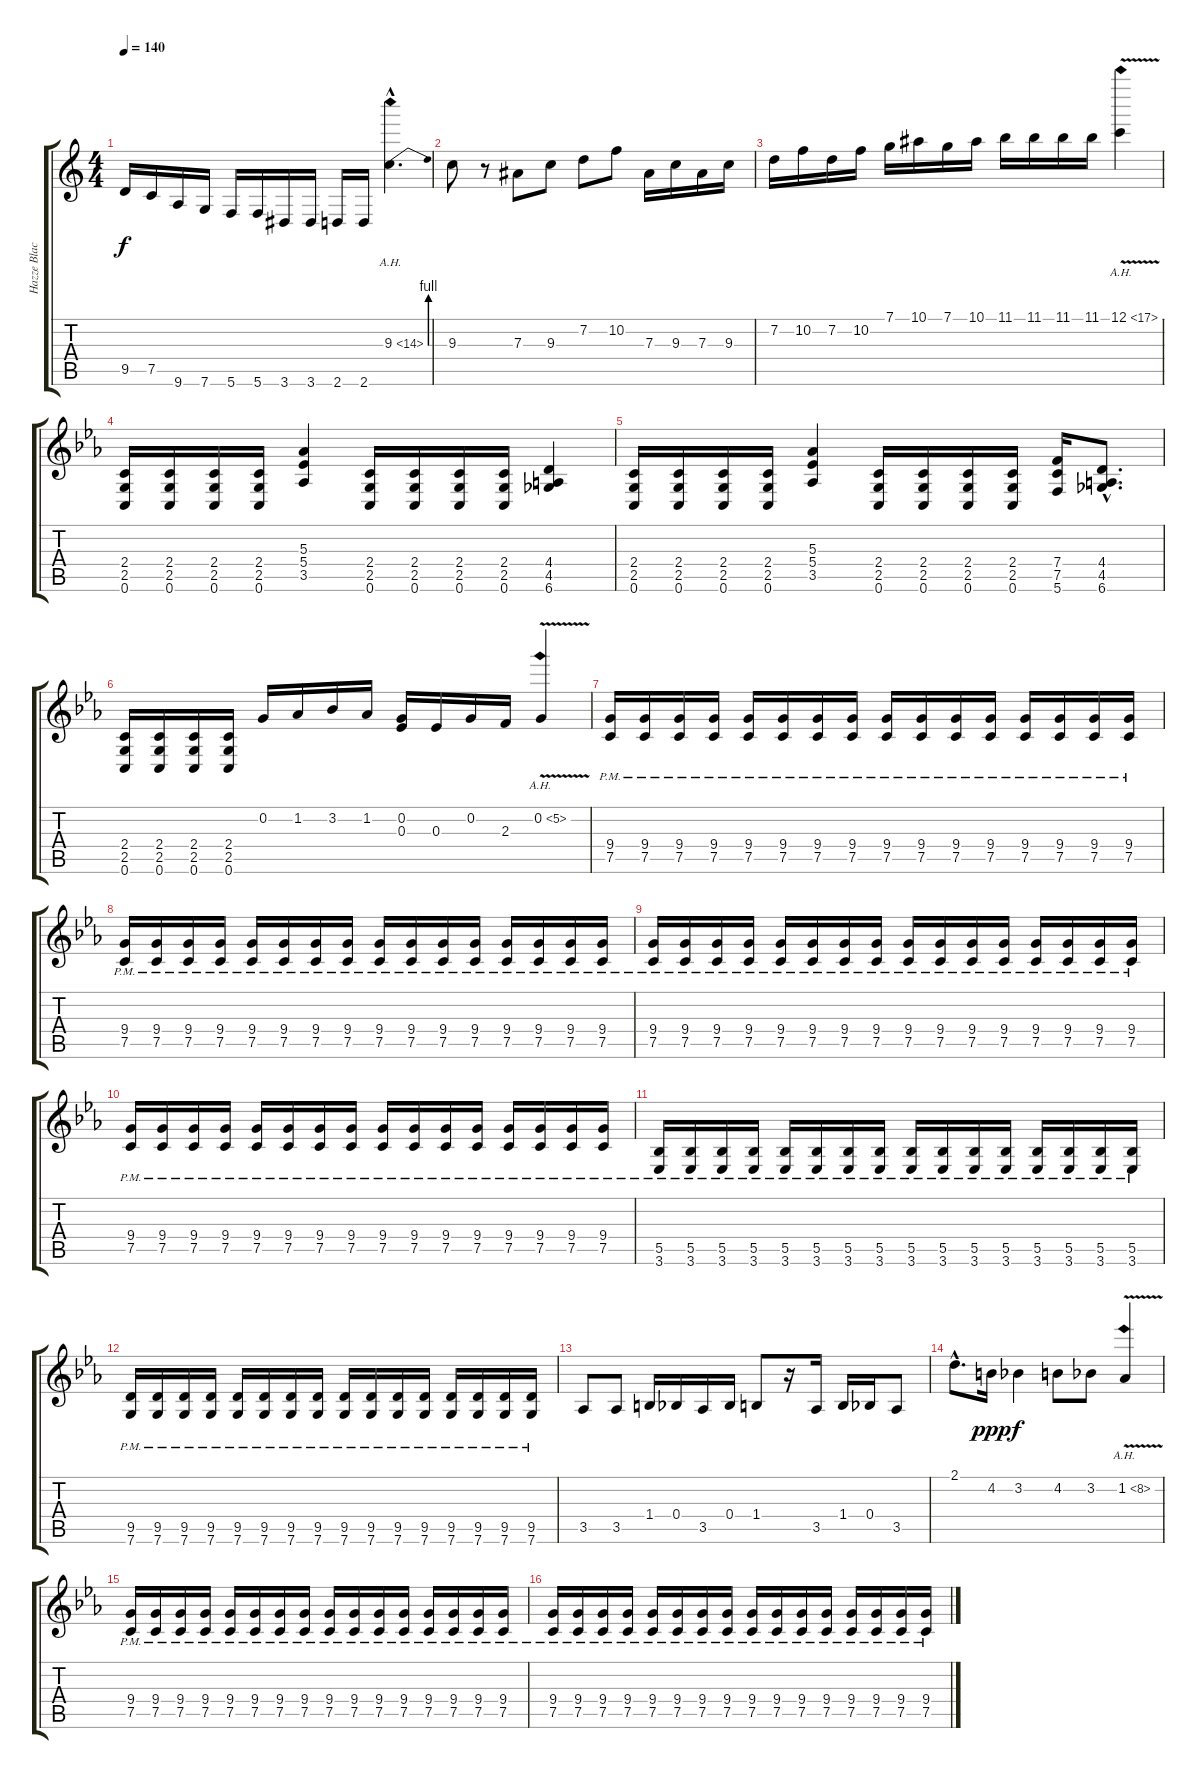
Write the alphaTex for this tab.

\track ("Hazze Blacknut (Guitar 1)" "Hazze Blac") {instrument distortionguitar}
\staff {score tabs}
\tuning (C4 G3 Eb3 Bb2 F2 C2) {hide}
\ts (4 4)
\tempo 140
\clef g2
\ks c
9.5.16{dy f} 7.5.16 9.6.16 7.6.16 5.6.16 5.6.16 3.6.16 3.6.16 2.6.16 2.6.16 9.3{be (bend 0 0 60 4) ah 5 hac}.4{d} |
9.3.8 r.8 7.3.8 9.3.8 7.2.8 10.2.8 7.3.16 9.3.16 7.3.16 9.3.16 |
7.2.16 10.2.16 7.2.16 10.2.16 7.1.16 10.1.16 7.1.16 10.1.16 11.1.16 11.1.16 11.1.16 11.1.16 12.1{ah 5 v}.4 |
\ks eb
(2.4 2.5 0.6).16 (2.4 2.5 0.6).16 (2.4 2.5 0.6).16 (2.4 2.5 0.6).16 (5.3 5.4 3.5).4 (2.4 2.5 0.6).16 (2.4 2.5 0.6).16 (2.4 2.5 0.6).16 (2.4 2.5 0.6).16 (4.4 4.5 6.6).4 |
(2.4 2.5 0.6).16 (2.4 2.5 0.6).16 (2.4 2.5 0.6).16 (2.4 2.5 0.6).16 (5.3 5.4 3.5).4 (2.4 2.5 0.6).16 (2.4 2.5 0.6).16 (2.4 2.5 0.6).16 (2.4 2.5 0.6).16 (7.4 7.5 5.6).16 (4.4{hac} 4.5{hac} 6.6{hac}).8{d} |
(2.4 2.5 0.6).16 (2.4 2.5 0.6).16 (2.4 2.5 0.6).16 (2.4 2.5 0.6).16 0.2.16 1.2.16 3.2.16 1.2.16 (0.2 0.3).16 0.3.16 0.2.16 2.3.16 0.2{ah 5 v}.4 |
(9.4 7.5{pm}).16 (9.4 7.5{pm}).16 (9.4 7.5{pm}).16 (9.4 7.5{pm}).16 (9.4 7.5{pm}).16 (9.4 7.5{pm}).16 (9.4 7.5{pm}).16 (9.4 7.5{pm}).16 (9.4 7.5{pm}).16 (9.4 7.5{pm}).16 (9.4 7.5{pm}).16 (9.4 7.5{pm}).16 (9.4 7.5{pm}).16 (9.4 7.5{pm}).16 (9.4 7.5{pm}).16 (9.4 7.5{pm}).16 |
(9.4 7.5{pm}).16 (9.4 7.5{pm}).16 (9.4 7.5{pm}).16 (9.4 7.5{pm}).16 (9.4 7.5{pm}).16 (9.4 7.5{pm}).16 (9.4 7.5{pm}).16 (9.4 7.5{pm}).16 (9.4 7.5{pm}).16 (9.4 7.5{pm}).16 (9.4 7.5{pm}).16 (9.4 7.5{pm}).16 (9.4 7.5{pm}).16 (9.4 7.5{pm}).16 (9.4 7.5{pm}).16 (9.4 7.5{pm}).16 |
(9.4{pm} 7.5{pm}).16 (9.4{pm} 7.5{pm}).16 (9.4{pm} 7.5{pm}).16 (9.4{pm} 7.5{pm}).16 (9.4{pm} 7.5{pm}).16 (9.4{pm} 7.5{pm}).16 (9.4{pm} 7.5{pm}).16 (9.4{pm} 7.5{pm}).16 (9.4{pm} 7.5{pm}).16 (9.4{pm} 7.5{pm}).16 (9.4{pm} 7.5{pm}).16 (9.4{pm} 7.5{pm}).16 (9.4{pm} 7.5{pm}).16 (9.4{pm} 7.5{pm}).16 (9.4{pm} 7.5{pm}).16 (9.4{pm} 7.5{pm}).16 |
(9.4{pm} 7.5{pm}).16 (9.4{pm} 7.5{pm}).16 (9.4{pm} 7.5{pm}).16 (9.4{pm} 7.5{pm}).16 (9.4{pm} 7.5{pm}).16 (9.4{pm} 7.5{pm}).16 (9.4{pm} 7.5{pm}).16 (9.4{pm} 7.5{pm}).16 (9.4{pm} 7.5{pm}).16 (9.4{pm} 7.5{pm}).16 (9.4{pm} 7.5{pm}).16 (9.4{pm} 7.5{pm}).16 (9.4{pm} 7.5{pm}).16 (9.4{pm} 7.5{pm}).16 (9.4{pm} 7.5{pm}).16 (9.4{pm} 7.5{pm}).16 |
(5.5{pm} 3.6{pm}).16 (5.5{pm} 3.6{pm}).16 (5.5{pm} 3.6{pm}).16 (5.5{pm} 3.6{pm}).16 (5.5{pm} 3.6{pm}).16 (5.5{pm} 3.6{pm}).16 (5.5{pm} 3.6{pm}).16 (5.5{pm} 3.6{pm}).16 (5.5{pm} 3.6{pm}).16 (5.5{pm} 3.6{pm}).16 (5.5{pm} 3.6{pm}).16 (5.5{pm} 3.6{pm}).16 (5.5{pm} 3.6{pm}).16 (5.5{pm} 3.6{pm}).16 (5.5{pm} 3.6{pm}).16 (5.5{pm} 3.6{pm}).16 |
(9.5{pm} 7.6{pm}).16 (9.5{pm} 7.6{pm}).16 (9.5{pm} 7.6{pm}).16 (9.5{pm} 7.6{pm}).16 (9.5{pm} 7.6{pm}).16 (9.5{pm} 7.6{pm}).16 (9.5{pm} 7.6{pm}).16 (9.5{pm} 7.6{pm}).16 (9.5{pm} 7.6{pm}).16 (9.5{pm} 7.6{pm}).16 (9.5{pm} 7.6{pm}).16 (9.5{pm} 7.6{pm}).16 (9.5{pm} 7.6{pm}).16 (9.5{pm} 7.6{pm}).16 (9.5{pm} 7.6{pm}).16 (9.5{pm} 7.6{pm}).16 |
3.5.8 3.5.8 1.4.16 0.4.16 3.5.16 0.4.16 1.4.8 r.16 3.5.16 1.4.16 0.4.16 3.5.8 |
2.1{hac}.8{d} 4.2.16{dy ppp} 3.2.4{dy f} 4.2.8 3.2.8 1.2{ah 7 v}.4 |
(9.4{pm} 7.5{pm}).16 (9.4{pm} 7.5{pm}).16 (9.4{pm} 7.5{pm}).16 (9.4{pm} 7.5{pm}).16 (9.4{pm} 7.5{pm}).16 (9.4{pm} 7.5{pm}).16 (9.4{pm} 7.5{pm}).16 (9.4{pm} 7.5{pm}).16 (9.4{pm} 7.5{pm}).16 (9.4{pm} 7.5{pm}).16 (9.4{pm} 7.5{pm}).16 (9.4{pm} 7.5{pm}).16 (9.4{pm} 7.5{pm}).16 (9.4{pm} 7.5{pm}).16 (9.4{pm} 7.5{pm}).16 (9.4{pm} 7.5{pm}).16 |
(9.4{pm} 7.5{pm}).16 (9.4{pm} 7.5{pm}).16 (9.4{pm} 7.5{pm}).16 (9.4{pm} 7.5{pm}).16 (9.4{pm} 7.5{pm}).16 (9.4{pm} 7.5{pm}).16 (9.4{pm} 7.5{pm}).16 (9.4{pm} 7.5{pm}).16 (9.4{pm} 7.5{pm}).16 (9.4{pm} 7.5{pm}).16 (9.4{pm} 7.5{pm}).16 (9.4{pm} 7.5{pm}).16 (9.4{pm} 7.5{pm}).16 (9.4{pm} 7.5{pm}).16 (9.4{pm} 7.5{pm}).16 (9.4{pm} 7.5{pm}).16
